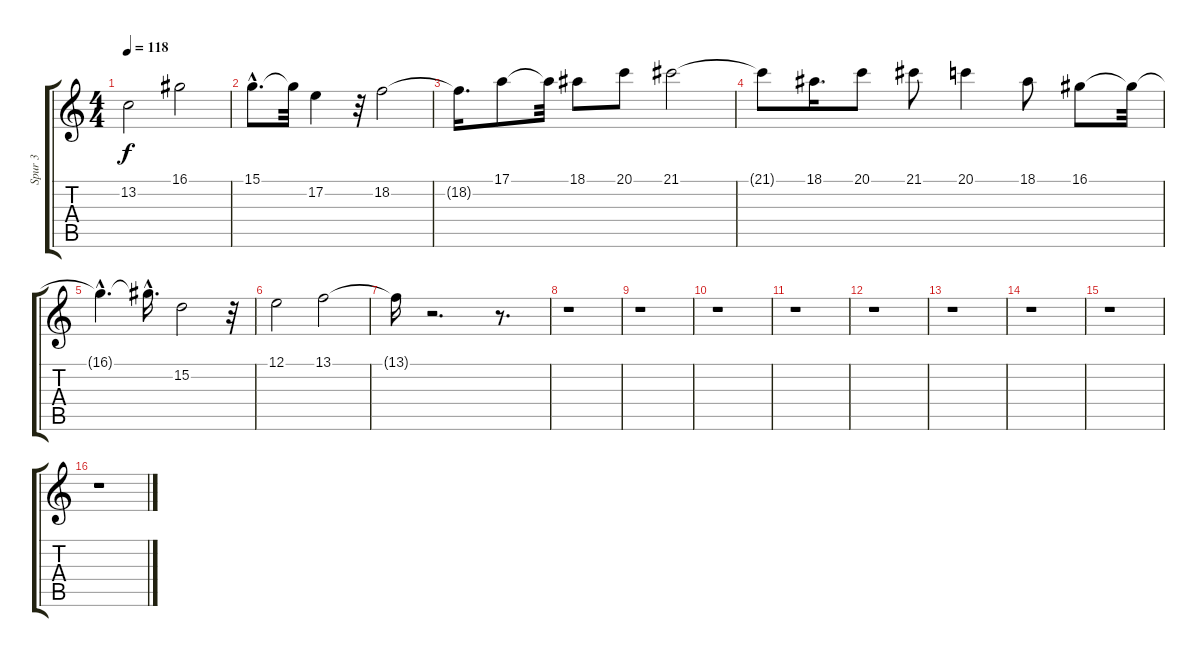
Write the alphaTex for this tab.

\track ("Spur 3" "Spur 3") {instrument stringensemble1}
\staff {score tabs}
\tuning (E4 B3 G3 D3 A2 E2) {hide}
\ts (4 4)
\tempo 118
\clef g2
\ks c
13.2{t}.2{dy f} 16.1.2 |
15.1{hac}.8{d} 15.1{t}.32 17.2.4 r.32 18.2.2 |
18.2{t}.16{d} 17.1.8 17.1{t}.32 18.1.8 20.1.8 21.1.2 |
21.1{t}.8 18.1.16{d} 20.1.8 21.1.8 20.1.4 18.1.8 16.1.8 16.1{t}.32 |
16.1{hac t}.4{d} 16.1{hac t}.16{d} 15.2.2 r.32 |
12.1.2 13.1.2 |
13.1{t}.16 r.2{d} r.8{d} |
r.1 |
r.1 |
r.1 |
r.1 |
r.1 |
r.1 |
r.1 |
r.1 |
r.1
